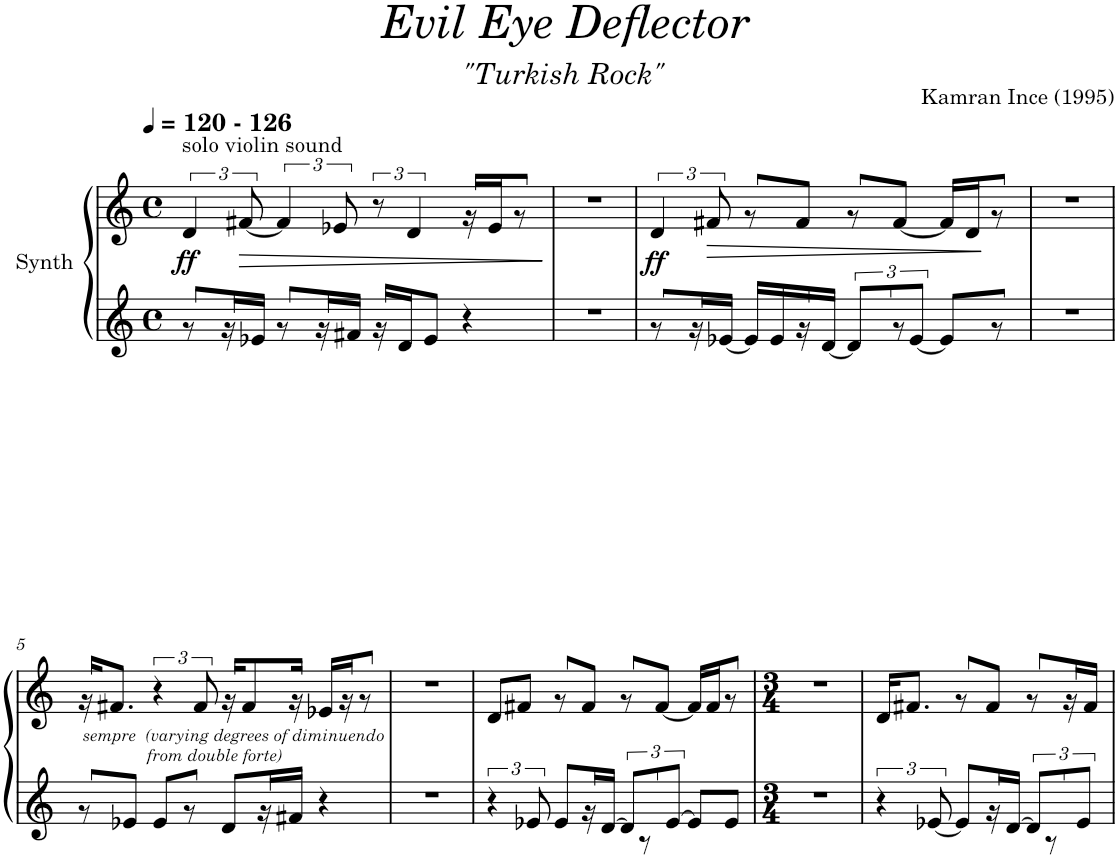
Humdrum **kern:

**kern	**kern	**dynam
*part1	*part1	*part1
*staff2	*staff1	*staff1/2
*I"Synth	*	*
*clefG2	*clefG2	*
*k[]	*k[]	*
*M4/4	*M4/4	*
*met(c)	*met(c)	*
*MM120	*MM120	*
=1	=1	=1
*^	*^	*
!	!	!LO:TX:a:B:t=- 126	!	!
!	!	!LO:TX:a:t=solo violin sound	!	!
!	!	!	!	!LO:DY:b
8ee/L	8r	6d/	2.ryy	ff
16cc/L	16r	.	.	.
!	!	!	!	!LO:HP:b
.	.	[4f#X/	.	>
16e-X/JJ	16ryy	.	.	.
8ee/L	8r	.	.	.
16cc/L	16r	.	.	.
.	.	12e-X/	.	.
16f#X/JJ	16ryy	.	.	.
16ee/LL	16r	12r	.	.
16d/J	4..ryy	.	.	.
.	.	6d/	.	.
8e-/J	.	.	.	.
4r	.	16ee/LL	16r	.
.	.	16e-/J	16ryy	.
.	.	8ff/J	8r	.
*v	*v	*	*	*
*	*v	*v	*
.	.	]
=2	=2	=2
1r	1r	.
=3	=3	=3
*^	*^	*
!	!	!	!	!LO:DY:b
8ff/L	8r	6d/	4ryy	ff
16dd/L	16r	.	.	.
!	!	!	!	!LO:HP:b
.	.	12f#X/	.	>
[16e-X/JJ	8.ryy	.	.	.
16e-/LL]	.	8ff/L	8r	.
16e-/	.	.	.	.
16ee/	16r	8f#/J	8ryy	.
[<16d/JJ	8.ryy	.	.	.
12d/L]	.	8ff/L	8r	.
12ff/	.	.	.	.
.	8r	[8f#/J	4ryy	.
[<12e-/J	.	.	.	.
8e-/L]	8ryy	16f#/LL]	.	.
.	.	16d/J	.	.
8ff/J	8r	8ff/J	8r	]
*v	*v	*	*	*
*	*v	*v	*
=4	=4	=4
1r	1r	.
!!LO:LB:g=z
=5	=5	=5
*^	*^	*
8ff/L	8r	16ee/KL	16r	.
!	!	!LO:TX:b:i:t=sempre	!	!
.	.	8.f#X/J	4..ryy	.
8e-X/J	4ryy	.	.	.
!	!	!LO:TX:b:i:t=(varying degrees of diminuendo	!	!
!	!	!LO:TX:b:t=from double forte)	!	!
8e-/L	.	6r	.	.
8ff/J	8r	.	.	.
.	.	12f#/	.	.
8d/L	8ryy	16ee/KL	16r	.
.	.	8f#/	8ryy	.
16dd/L	16r	.	.	.
16f#X/JJ	4ryy	16ee/Jk	16r	.
4r	.	16e-X/LL	16ryy	.
.	.	16ee/J	16r	.
.	.	8gg/J	8r	.
.	16ryy	.	.	.
*v	*v	*	*	*
*	*v	*v	*
=6	=6	=6
1r	1r	.
=7	=7	=7
*^	*^	*
6r	4.ryy	8d/L	4ryy	.
.	.	8f#X/J	.	.
12e-X/	.	.	.	.
8e-/L	.	8ff/L	8r	.
16ee/L	16r	8f#/J	8ryy	.
[16d/JJ	8ryy	.	.	.
12d/L]	.	8ff/L	8r	.
.	8r	.	.	.
12ff/	.	.	.	.
.	.	[8f#/J	4ryy	.
[12e-/J	.	.	.	.
.	4ryy	.	.	.
8e-/L]	.	16f#/LL]	.	.
.	.	16f#/J	.	.
8e-/J	.	8ff/J	8r	.
.	16ryy	.	.	.
*v	*v	*	*	*
*	*v	*v	*
=8	=8	=8
*M3/4	*M3/4	*
2.r	2.r	.
=9	=9	=9
*^	*^	*
6r	4.ryy	16d/KL	4ryy	.
.	.	8.f#X/J	.	.
[12e-X/	.	.	.	.
8e-/L]	.	8ff/L	8r	.
16ee/L	16r	8f#/J	8ryy	.
[16d/JJ	8ryy	.	.	.
12d/L]	.	8ff/L	8r	.
.	8r	.	.	.
12ff/	.	.	.	.
.	.	16dd/L	16r	.
12e-/J	.	.	.	.
.	16ryy	16f#/JJ	16ryy	.
*v	*v	*	*	*
*	*v	*v	*
=	=	=
*-	*-	*-
